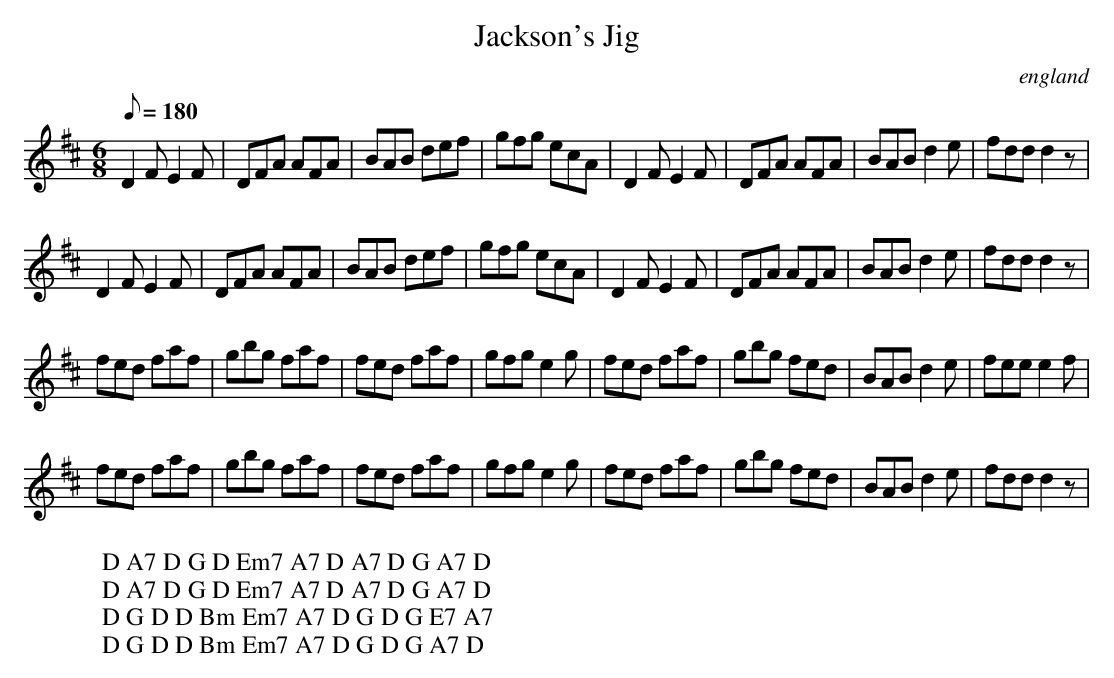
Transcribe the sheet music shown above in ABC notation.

X:1
T:Jackson's Jig
O:england
M:6/8
L:1/8
Q:180
K:D
D2F E2F|DFA AFA|BAB def|gfg ecA|D2F E2F|DFA AFA|BAB d2e|fdd d2z|
W: D A7 D G D Em7 A7 D A7 D G A7 D
D2F E2F|DFA AFA|BAB def|gfg ecA|D2F E2F|DFA AFA|BAB d2e|fdd d2z|
W: D A7 D G D Em7 A7 D A7 D G A7 D
fed faf|gbg faf|fed faf|gfg e2g|fed faf|gbg fed|BAB d2e|fee e2f|
W: D G D D Bm Em7 A7 D G D G E7 A7
fed faf|gbg faf|fed faf|gfg e2g|fed faf|gbg fed|BAB d2e|fdd d2z|
W: D G D D Bm Em7 A7 D G D G A7 D
